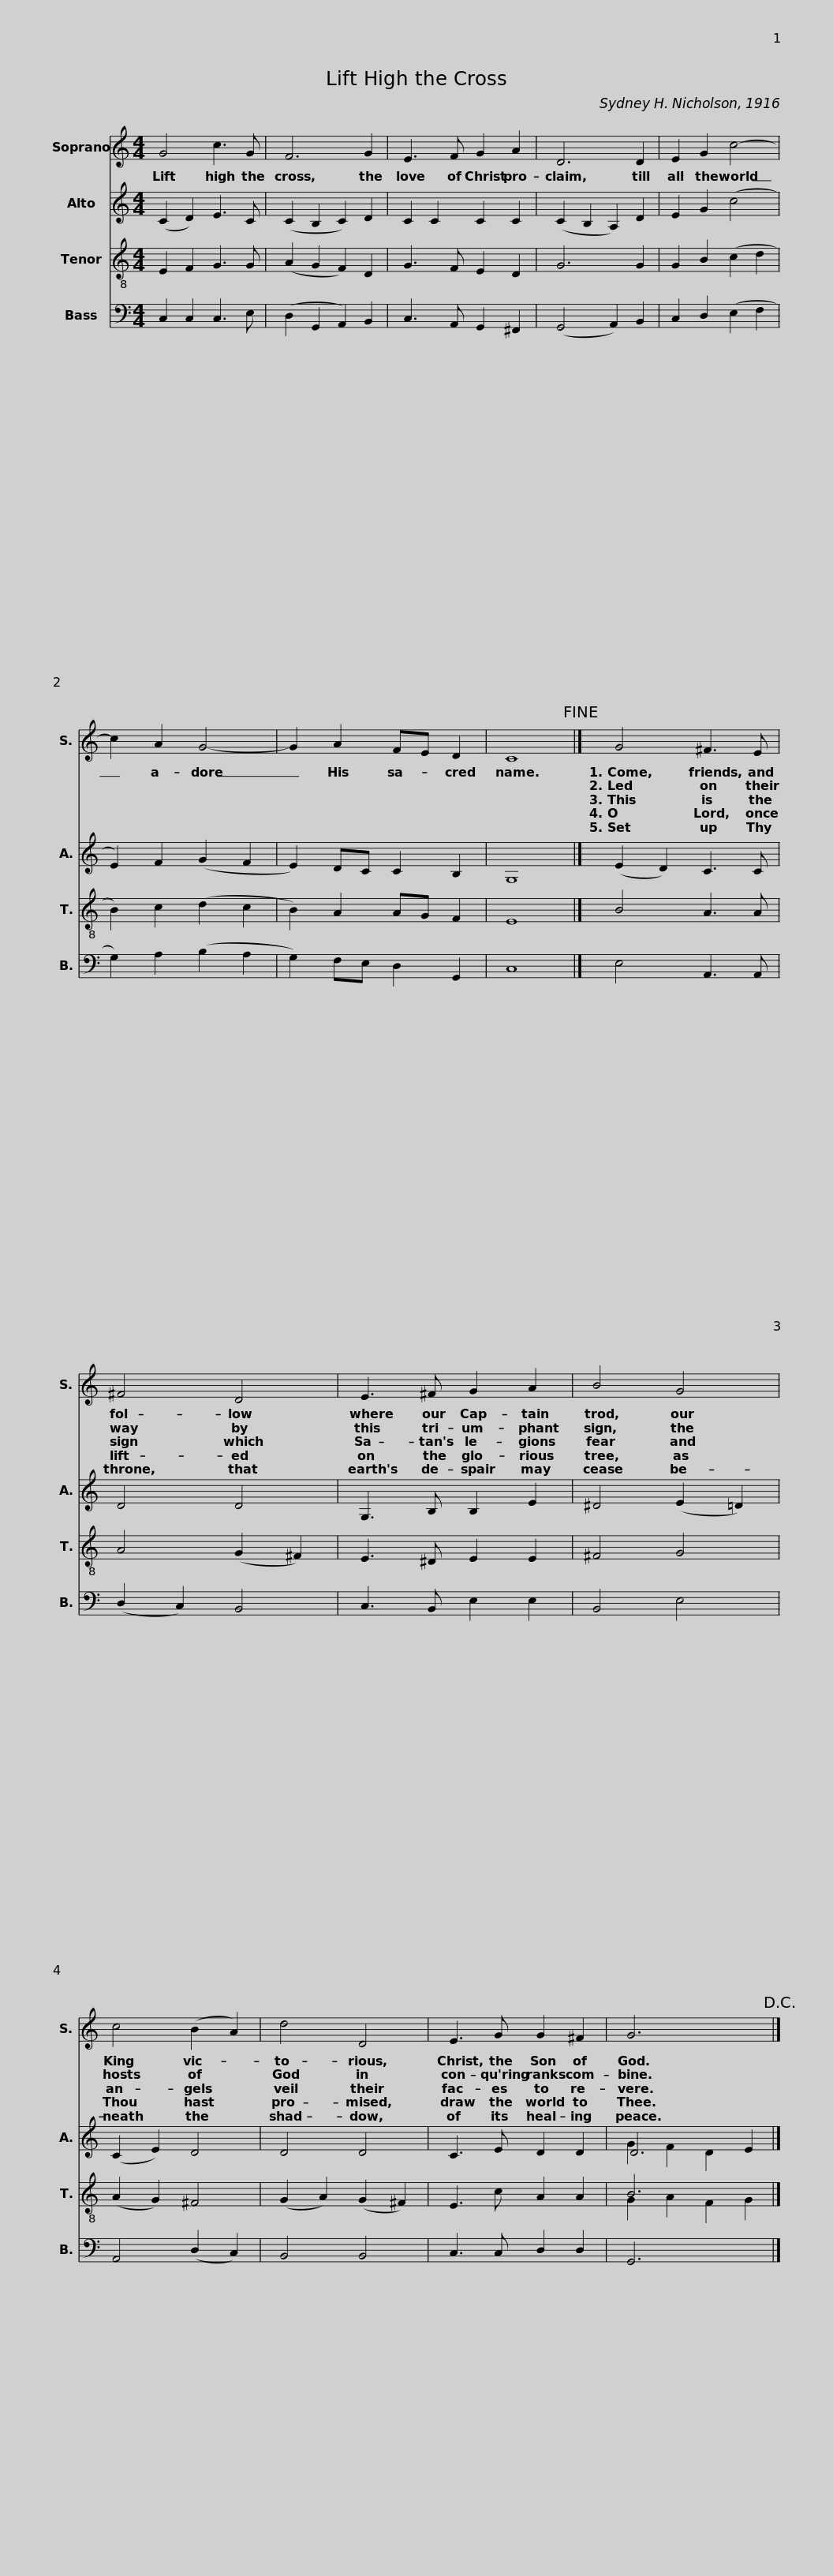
X:1
%%score 1 ( 2 3 ) ( 4 5 ) 6
L:1/8
M:4/4
I:linebreak $
K:C
V:1 treble
V:2 treble
V:3 treble
V:4 treble-8
V:5 treble-8
V:6 bass
V:1
 G4 c3 G | F6 G2 | E3 F G2 A2 | D6 D2 | E2 G2 c4- | %5
 c2 A2 G4- |$ G2 A2 FE D2 | C8!fine! |] G4 ^F3 E | ^F4 D4 | %10
 E3 ^F G2 A2 |$ B4 G4 | c4 (B2 A2) | d4 D4 | E3 G G2 ^F2 | %15
 G6 x2!D.C.! |] %16
V:2
 (C2 D2) E3 C | (C2 B,2 C2) D2 | C2 C2 C2 C2 | (C2 B,2 A,2) D2 | E2 G2 (c4 | %5
 E2) F2 (G2 F2 |$ E2) DC C2 B,2 | G,8 |] (E2 D2) C3 C | D4 D4 | %10
 G,3 B, B,2 E2 |$ ^D4 (E2 =D2) | (C2 E2) D4 | D4 D4 | C3 E D2 D2 | %15
 D6 E2 |] %16
V:3
 x8 | x8 | x8 | x8 | x8 | %5
 x8 |$ x8 | x8 |] x8 | x8 | %10
 x8 |$ x8 | x8 | x8 | x8 | %15
 G2 F2 D2 x2 |] %16
V:4
 E2 F2 G3 G | (A2 G2 F2) D2 | G3 F E2 D2 | G6 G2 | G2 B2 (c2 d2 | %5
 B2) c2 (d2 c2 |$ B2) A2 AG F2 | E8 |] B4 A3 A | A4 (G2 ^F2) | %10
 E3 ^D E2 E2 |$ ^F4 G4 | (A2 G2) ^F4 | (G2 A2) (G2 ^F2) | E3 c A2 A2 | %15
 B6 x2 |] %16
V:5
 x8 | x8 | x8 | x8 | x8 | %5
 x8 |$ x8 | x8 |] x8 | x8 | %10
 x8 |$ x8 | x8 | x8 | x8 | %15
 G2 A2 F2 G2 |] %16
V:6
 C,2 C,2 C,3 E, | (D,2 G,,2 A,,2) B,,2 | C,3 A,, G,,2 ^F,,2 | (G,,4 A,,2) B,,2 | C,2 D,2 (E,2 F,2 | %5
 G,2) A,2 (B,2 A,2 |$ G,2) F,E, D,2 G,,2 | C,8 |] E,4 A,,3 A,, | (D,2 C,2) B,,4 | %10
 C,3 B,, E,2 E,2 |$ B,,4 E,4 | A,,4 (D,2 C,2) | B,,4 B,,4 | C,3 C, D,2 D,2 | %15
 G,,6 x2 |] %16
